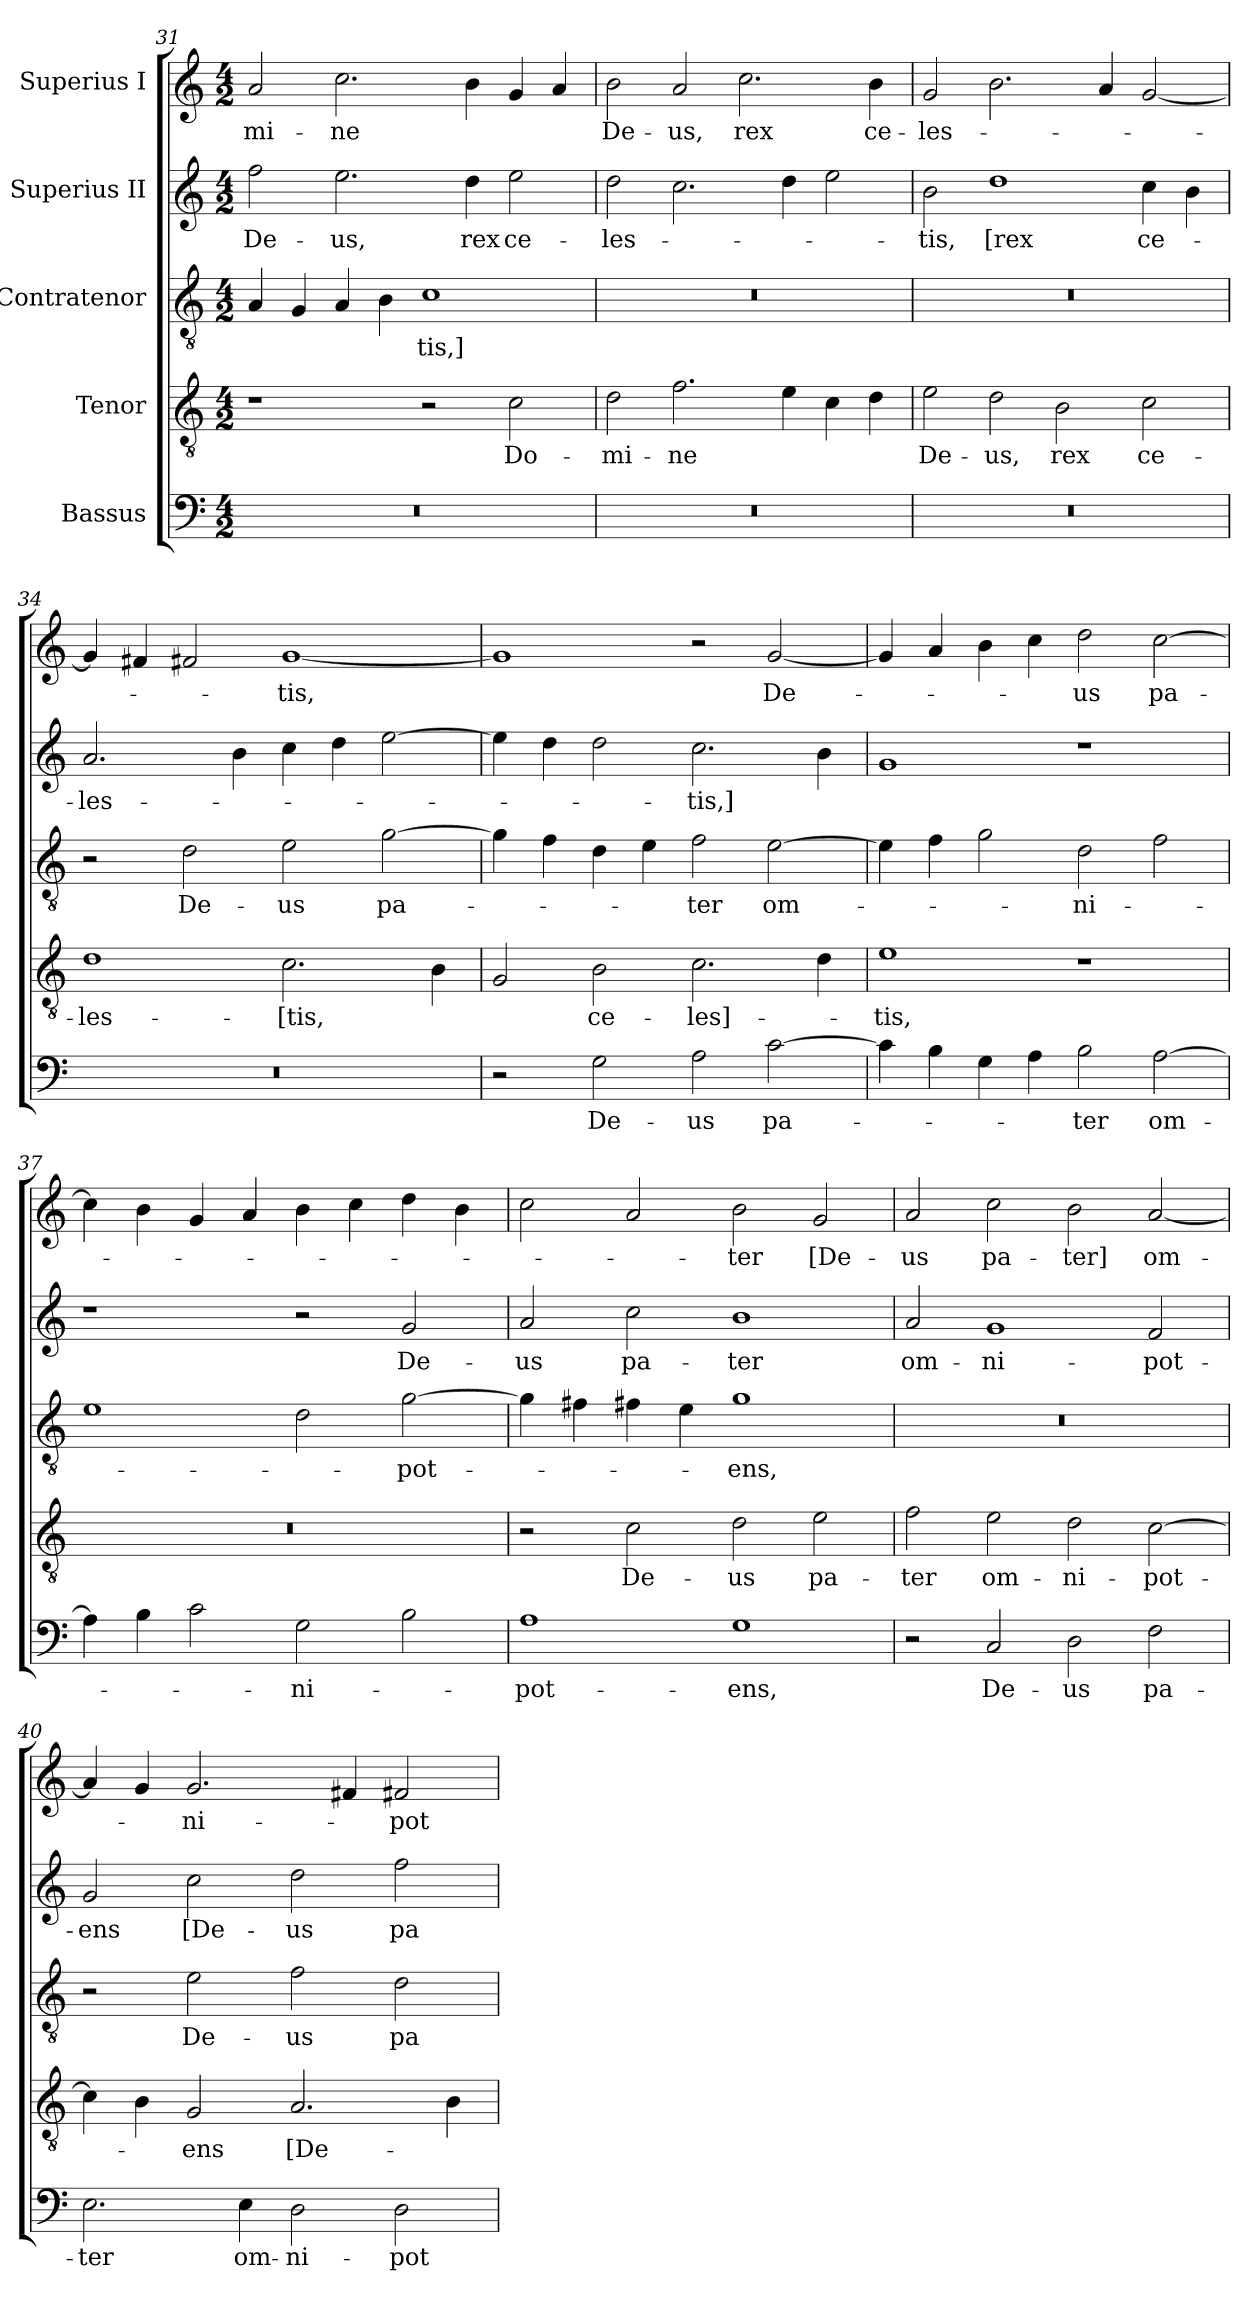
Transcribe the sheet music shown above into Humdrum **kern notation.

**kern	**text	**kern	**text	**kern	**text	**kern	**text	**kern	**text
*part5	*part5	*part4	*part4	*part3	*part3	*part2	*part2	*part1	*part1
*staff5	*staff5	*staff4	*staff4	*staff3	*staff3	*staff2	*staff2	*staff1	*staff1
*I"Bassus	*	*I"Tenor	*	*I"Contratenor	*	*I"Superius II	*	*I"Superius I	*
*clefF4	*	*clefGv2	*	*clefGv2	*	*clefG2	*	*clefG2	*
*k[]	*	*k[]	*	*k[]	*	*k[]	*	*k[]	*
*M4/2	*	*M4/2	*	*M4/2	*	*M4/2	*	*M4/2	*
=31	=31	=31	=31	=31	=31	=31	=31	=31	=31
0r	.	1r	.	4A/	.	2ff\	De-	2a/	-mi-
.	.	.	.	4G/	.	.	.	.	.
.	.	.	.	4A/	.	2.ee\	-us,	2.cc\	-ne
.	.	.	.	4B\	.	.	.	.	.
.	.	2r	.	1c\	-tis,]	.	.	.	.
.	.	.	.	.	.	4dd\	rex	4b\	.
.	.	2c\	Do-	.	.	2ee\	ce-	4g/	.
.	.	.	.	.	.	.	.	4a/	.
=32	=32	=32	=32	=32	=32	=32	=32	=32	=32
0r	.	2d\	-mi-	0r	.	2dd\	-les-	2b\	De-
.	.	2.f\	-ne	.	.	2.cc\	.	2a/	-us,
.	.	.	.	.	.	.	.	2.cc\	rex
.	.	4e\	.	.	.	4dd\	.	.	.
.	.	4c\	.	.	.	2ee\	.	.	.
.	.	4d\	.	.	.	.	.	4b\	ce-
=33	=33	=33	=33	=33	=33	=33	=33	=33	=33
0r	.	2e\	De-	0r	.	2b\	-tis,	2g/	-les-
.	.	2d\	-us,	.	.	1dd\	[rex	2.b\	.
.	.	2B\	rex	.	.	.	.	.	.
.	.	.	.	.	.	.	.	4a/	.
.	.	2c\	ce-	.	.	4cc\	ce-	[2g/	.
.	.	.	.	.	.	4b\	.	.	.
=34	=34	=34	=34	=34	=34	=34	=34	=34	=34
0r	.	1d\	-les-	2r	.	2.a/	-les-	4g/]	.
.	.	.	.	.	.	.	.	4f#X/	.
.	.	.	.	2d\	De-	.	.	2f#X/	.
.	.	.	.	.	.	4b\	.	.	.
.	.	2.c\	-[tis,	2e\	-us	4cc\	.	[1g/	-tis,
.	.	.	.	.	.	4dd\	.	.	.
.	.	.	.	[2g\	pa-	[2ee\	.	.	.
.	.	4B\	.	.	.	.	.	.	.
=35	=35	=35	=35	=35	=35	=35	=35	=35	=35
2r	.	2G/	.	4g\]	.	4ee\]	.	1g/]	.
.	.	.	.	4f\	.	4dd\	.	.	.
2G\	De-	2B\	ce-	4d\	.	2dd\	.	.	.
.	.	.	.	4e\	.	.	.	.	.
2A\	-us	2.c\	-les]-	2f\	-ter	2.cc\	-tis,]	2r	.
[2c\	pa-	.	.	[2e\	om-	.	.	[2g/	De-
.	.	4d\	.	.	.	4b\	.	.	.
=36	=36	=36	=36	=36	=36	=36	=36	=36	=36
4c\]	.	1e\	-tis,	4e\]	.	1g/	.	4g/]	.
4B\	.	.	.	4f\	.	.	.	4a/	.
4G\	.	.	.	2g\	.	.	.	4b\	.
4A\	.	.	.	.	.	.	.	4cc\	.
2B\	-ter	1r	.	2d\	-ni-	1r	.	2dd\	-us
[2A\	om-	.	.	2f\	.	.	.	[2cc\	pa-
=37	=37	=37	=37	=37	=37	=37	=37	=37	=37
4A\]	.	0r	.	1e\	.	1r	.	4cc\]	.
4B\	.	.	.	.	.	.	.	4b\	.
2c\	.	.	.	.	.	.	.	4g/	.
.	.	.	.	.	.	.	.	4a/	.
2G\	-ni-	.	.	2d\	.	2r	.	4b\	.
.	.	.	.	.	.	.	.	4cc\	.
2B\	.	.	.	[2g\	-pot-	2g/	De-	4dd\	.
.	.	.	.	.	.	.	.	4b\	.
=38	=38	=38	=38	=38	=38	=38	=38	=38	=38
1A\	-pot-	2r	.	4g\]	.	2a/	-us	2cc\	.
.	.	.	.	4f#X\	.	.	.	.	.
.	.	2c\	De-	4f#X\	.	2cc\	pa-	2a/	.
.	.	.	.	4e\	.	.	.	.	.
1G\	-ens,	2d\	-us	1g\	-ens,	1b\	-ter	2b\	-ter
.	.	2e\	pa-	.	.	.	.	2g/	[De-
=39	=39	=39	=39	=39	=39	=39	=39	=39	=39
2r	.	2f\	-ter	0r	.	2a/	om-	2a/	-us
2C/	De-	2e\	om-	.	.	1g/	-ni-	2cc\	pa-
2D\	-us	2d\	-ni-	.	.	.	.	2b\	-ter]
2F\	pa-	[2c\	-pot-	.	.	2f/	-pot-	[2a/	om-
=40	=40	=40	=40	=40	=40	=40	=40	=40	=40
2.E\	-ter	4c\]	.	2r	.	2g/	-ens	4a/]	.
.	.	4B\	.	.	.	.	.	4g/	.
.	.	2G/	-ens	2e\	De-	2cc\	[De-	2.g/	-ni-
4E\	om-	.	.	.	.	.	.	.	.
2D\	-ni-	2.A/	[De-	2f\	-us	2dd\	-us	.	.
.	.	.	.	.	.	.	.	4f#X/	.
2D\	-pot-	.	.	2d\	pa-	2ff\	pa-	2f#X/	-pot-
.	.	4B\	.	.	.	.	.	.	.
=	=	=	=	=	=	=	=	=	=
*-	*-	*-	*-	*-	*-	*-	*-	*-	*-
